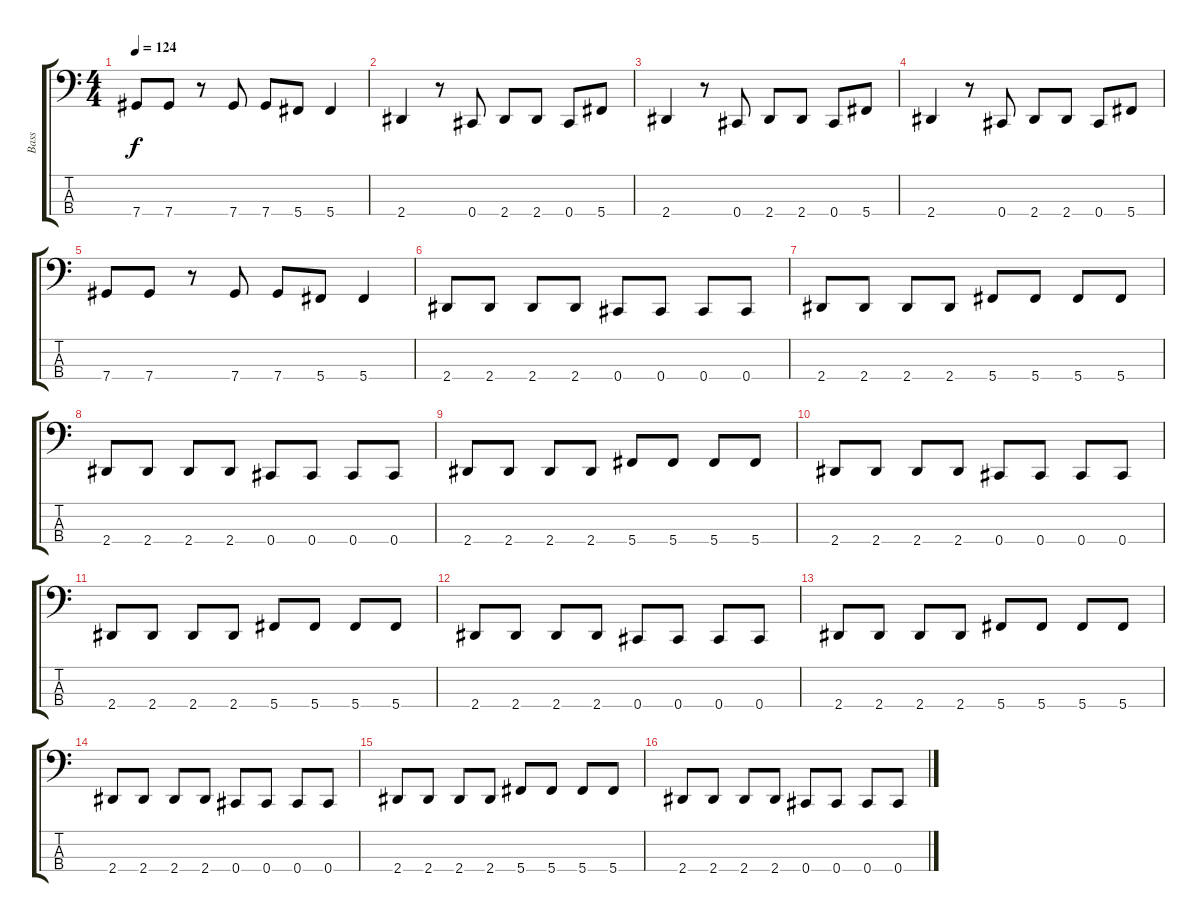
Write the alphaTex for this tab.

\track ("Bass" "Bass") {instrument electricbassfinger}
\staff {score tabs}
\tuning (Gb2 Db2 Ab1 Db1) {hide}
\ts (4 4)
\tempo 124
\clef f4
\ks c
7.4.8{dy f} 7.4.8 r.8 7.4.8 7.4.8 5.4.8 5.4.4 |
2.4.4 r.8 0.4.8 2.4.8 2.4.8 0.4.8 5.4.8 |
2.4.4 r.8 0.4.8 2.4.8 2.4.8 0.4.8 5.4.8 |
2.4.4 r.8 0.4.8 2.4.8 2.4.8 0.4.8 5.4.8 |
7.4.8 7.4.8 r.8 7.4.8 7.4.8 5.4.8 5.4.4 |
2.4.8 2.4.8 2.4.8 2.4.8 0.4.8 0.4.8 0.4.8 0.4.8 |
2.4.8 2.4.8 2.4.8 2.4.8 5.4.8 5.4.8 5.4.8 5.4.8 |
2.4.8 2.4.8 2.4.8 2.4.8 0.4.8 0.4.8 0.4.8 0.4.8 |
2.4.8 2.4.8 2.4.8 2.4.8 5.4.8 5.4.8 5.4.8 5.4.8 |
2.4.8 2.4.8 2.4.8 2.4.8 0.4.8 0.4.8 0.4.8 0.4.8 |
2.4.8 2.4.8 2.4.8 2.4.8 5.4.8 5.4.8 5.4.8 5.4.8 |
2.4.8 2.4.8 2.4.8 2.4.8 0.4.8 0.4.8 0.4.8 0.4.8 |
2.4.8 2.4.8 2.4.8 2.4.8 5.4.8 5.4.8 5.4.8 5.4.8 |
2.4.8 2.4.8 2.4.8 2.4.8 0.4.8 0.4.8 0.4.8 0.4.8 |
2.4.8 2.4.8 2.4.8 2.4.8 5.4.8 5.4.8 5.4.8 5.4.8 |
2.4.8 2.4.8 2.4.8 2.4.8 0.4.8 0.4.8 0.4.8 0.4.8
